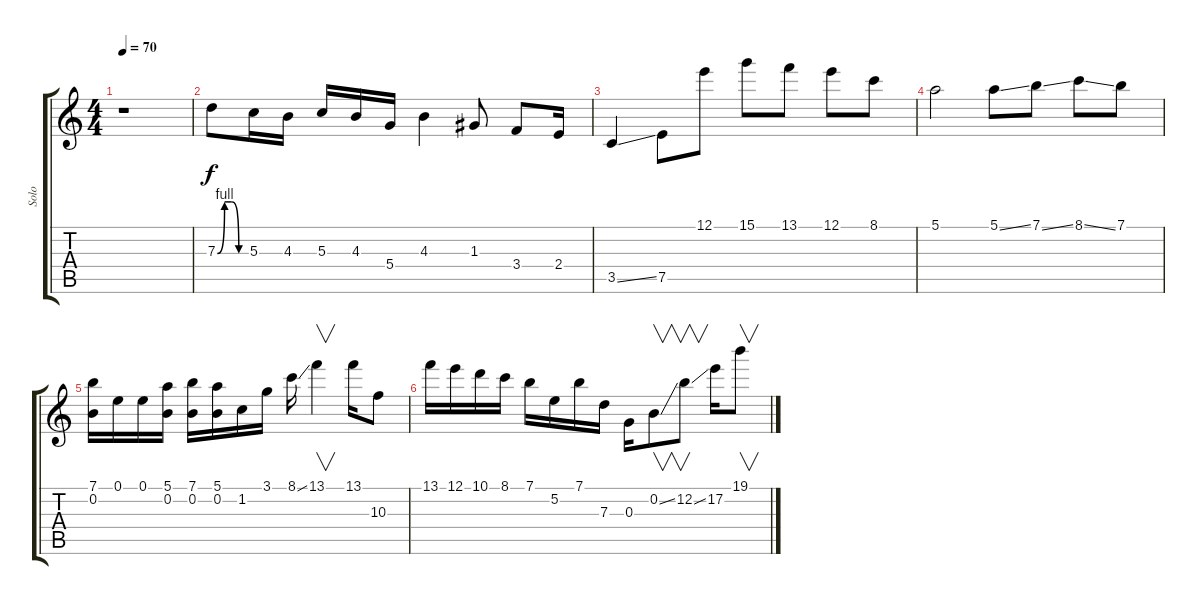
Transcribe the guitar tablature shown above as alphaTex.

\track ("Solo" "Solo") {instrument distortionguitar}
\staff {score tabs}
\tuning (E4 B3 G3 D3 A2 E2) {hide}
\ts (4 4)
\tempo 70
\clef g2
\ks c
r.1{dy f instrument distortionguitar} |
7.3{be (custom 0 0 15 4 30 4 45 0 60 0)}.8 5.3.16 4.3.16 5.3.16 4.3.16 5.4.16 4.3.4 1.3.8 3.4.8 2.4.16 |
3.5{ss}.4 7.5.8 12.1.8 15.1.8 13.1.8 12.1.8 8.1.8 |
5.1.2 5.1{ss}.8 7.1{ss}.8 8.1{ss}.8 7.1.8 |
(7.1 0.2).16 0.1.16 0.1.16 (5.1 0.2).16 (7.1 0.2).16 (5.1 0.2).16 1.2.16 3.1.16 8.1{ss}.16 13.1.4{v} 13.1.16 10.3.8 |
13.1.16 12.1.16 10.1.16 8.1.16 7.1.16 5.2.16 7.1.16 7.3.16 0.3.16 0.2{ss}.8{v} 12.2{ss}.8{v} 17.2.16 19.1.8{v}
